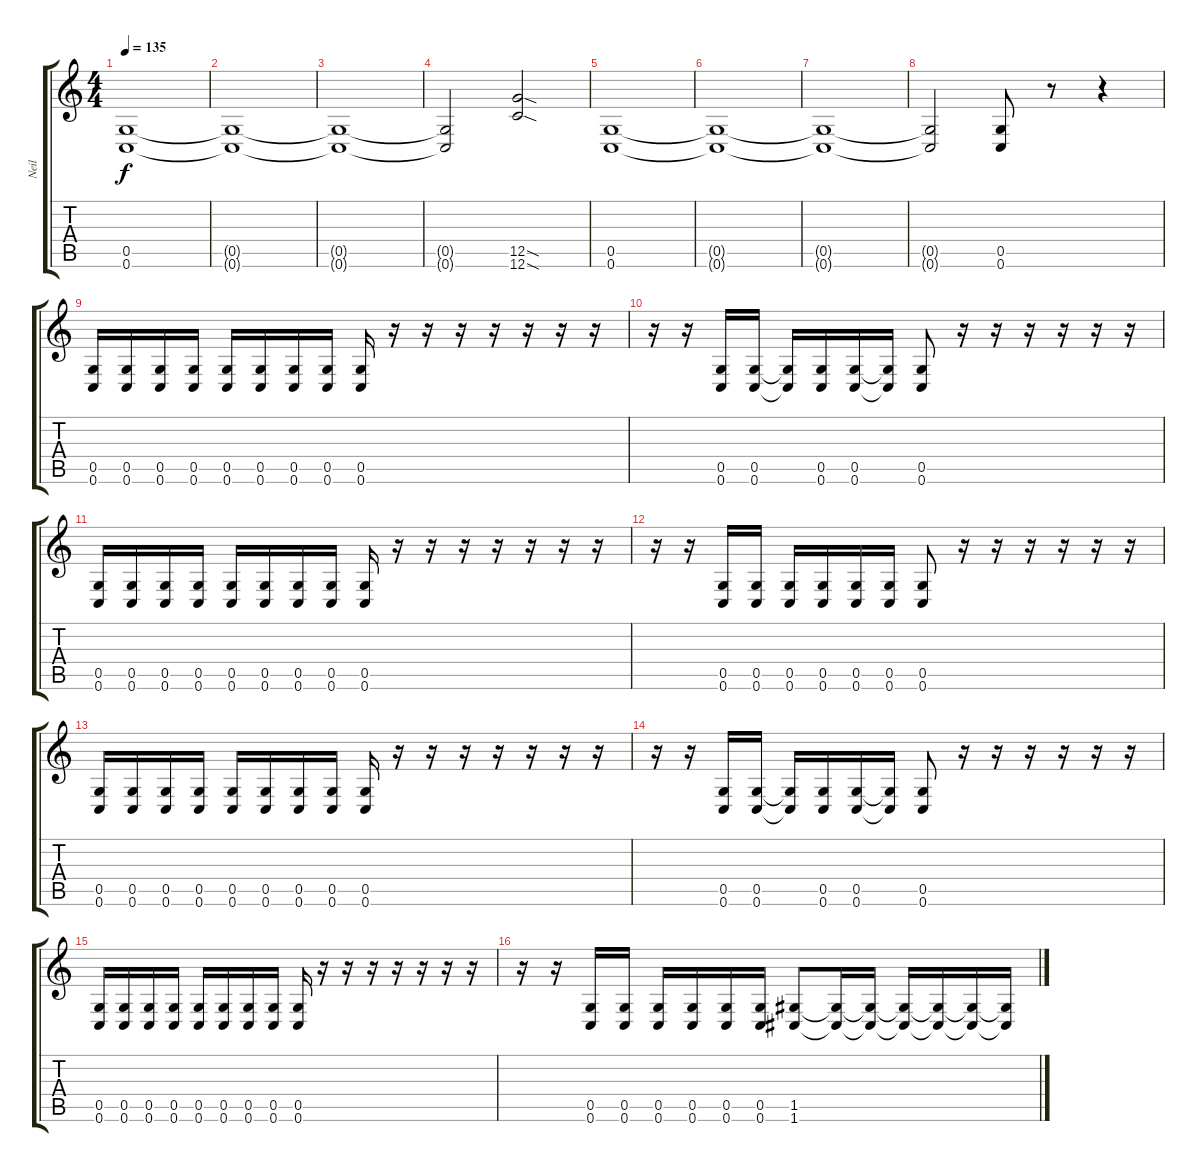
\track ("Neil" "Neil") {instrument distortionguitar}
\staff {score tabs}
\tuning (D4 A3 F3 C3 G2 C2) {hide}
\ts (4 4)
\tempo 135
\clef g2
\ks c
(0.5 0.6).1{dy f} |
(0.5{t} 0.6{t}).1 |
(0.5{t} 0.6{t}).1 |
(0.5{t} 0.6{t}).2 (12.5{sod} 12.6{sod}).2 |
(0.5 0.6).1 |
(0.5{t} 0.6{t}).1 |
(0.5{t} 0.6{t}).1 |
(0.5{t} 0.6{t}).2 (0.5 0.6).8 r.8 r.4 |
(0.5 0.6).16 (0.5 0.6).16 (0.5 0.6).16 (0.5 0.6).16 (0.5 0.6).16 (0.5 0.6).16 (0.5 0.6).16 (0.5 0.6).16 (0.5 0.6).16 r.16 r.16 r.16 r.16 r.16 r.16 r.16 |
r.16 r.16 (0.5 0.6).16 (0.5 0.6).16 (0.5{t} 0.6{t}).16 (0.5 0.6).16 (0.5 0.6).16 (0.5{t} 0.6{t}).16 (0.5 0.6).8 r.16 r.16 r.16 r.16 r.16 r.16 |
(0.5 0.6).16 (0.5 0.6).16 (0.5 0.6).16 (0.5 0.6).16 (0.5 0.6).16 (0.5 0.6).16 (0.5 0.6).16 (0.5 0.6).16 (0.5 0.6).16 r.16 r.16 r.16 r.16 r.16 r.16 r.16 |
r.16 r.16 (0.5 0.6).16 (0.5 0.6).16 (0.5 0.6).16 (0.5 0.6).16 (0.5 0.6).16 (0.5 0.6).16 (0.5 0.6).8 r.16 r.16 r.16 r.16 r.16 r.16 |
(0.5 0.6).16 (0.5 0.6).16 (0.5 0.6).16 (0.5 0.6).16 (0.5 0.6).16 (0.5 0.6).16 (0.5 0.6).16 (0.5 0.6).16 (0.5 0.6).16 r.16 r.16 r.16 r.16 r.16 r.16 r.16 |
r.16 r.16 (0.5 0.6).16 (0.5 0.6).16 (0.5{t} 0.6{t}).16 (0.5 0.6).16 (0.5 0.6).16 (0.5{t} 0.6{t}).16 (0.5 0.6).8 r.16 r.16 r.16 r.16 r.16 r.16 |
(0.5 0.6).16 (0.5 0.6).16 (0.5 0.6).16 (0.5 0.6).16 (0.5 0.6).16 (0.5 0.6).16 (0.5 0.6).16 (0.5 0.6).16 (0.5 0.6).16 r.16 r.16 r.16 r.16 r.16 r.16 r.16 |
r.16 r.16 (0.5 0.6).16 (0.5 0.6).16 (0.5 0.6).16 (0.5 0.6).16 (0.5 0.6).16 (0.5 0.6).16 (1.5 1.6).8 (1.5{t} 1.6{t}).16 (1.5{t} 1.6{t}).16 (1.5{t} 1.6{t}).16 (1.5{t} 1.6{t}).16 (1.5{t} 1.6{t}).16 (1.5{t} 1.6{t}).16
